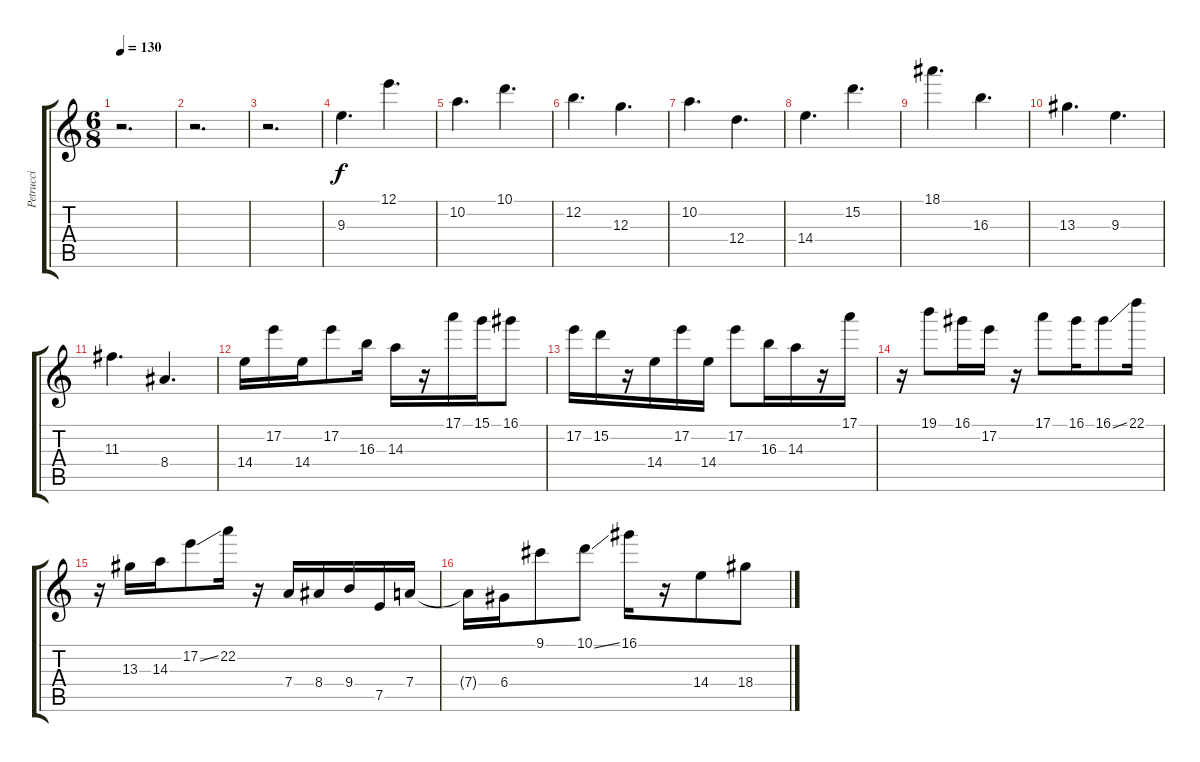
\track ("Petrucci" "Petrucci") {instrument distortionguitar}
\staff {score tabs}
\tuning (E4 B3 G3 D3 A2 E2) {hide}
\ts (6 8)
\tempo 130
\clef g2
\ks c
r.2{d dy f} |
r.2{d} |
r.2{d} |
9.3.4{d} 12.1.4{d} |
10.2.4{d} 10.1.4{d} |
12.2.4{d} 12.3.4{d} |
10.2.4{d} 12.4.4{d} |
14.4.4{d} 15.2.4{d} |
18.1.4{d} 16.3.4{d} |
13.3.4{d} 9.3.4{d} |
11.3.4{d} 8.4.4{d} |
14.4.16 17.2.16 14.4.16 17.2.8 16.3.16 14.3.16 r.16 17.1.16 15.1.16 16.1.8 |
17.2.16 15.2.16 r.16 14.4.16 17.2.16 14.4.16 17.2.8 16.3.16 14.3.16 r.16 17.1.16 |
r.16 19.1.8 16.1.16 17.2.16 r.16 17.1.8 16.1.16 16.1{ss}.8 22.1.16 |
r.16 13.3.16 14.3.16 17.2{ss}.8 22.2.16 r.16 7.4.16 8.4.16 9.4.16 7.5.16 7.4.16 |
7.4{t}.16 6.4.16 9.1.8 10.1{ss}.8 16.1.16 r.16 14.4.8 18.4.8
